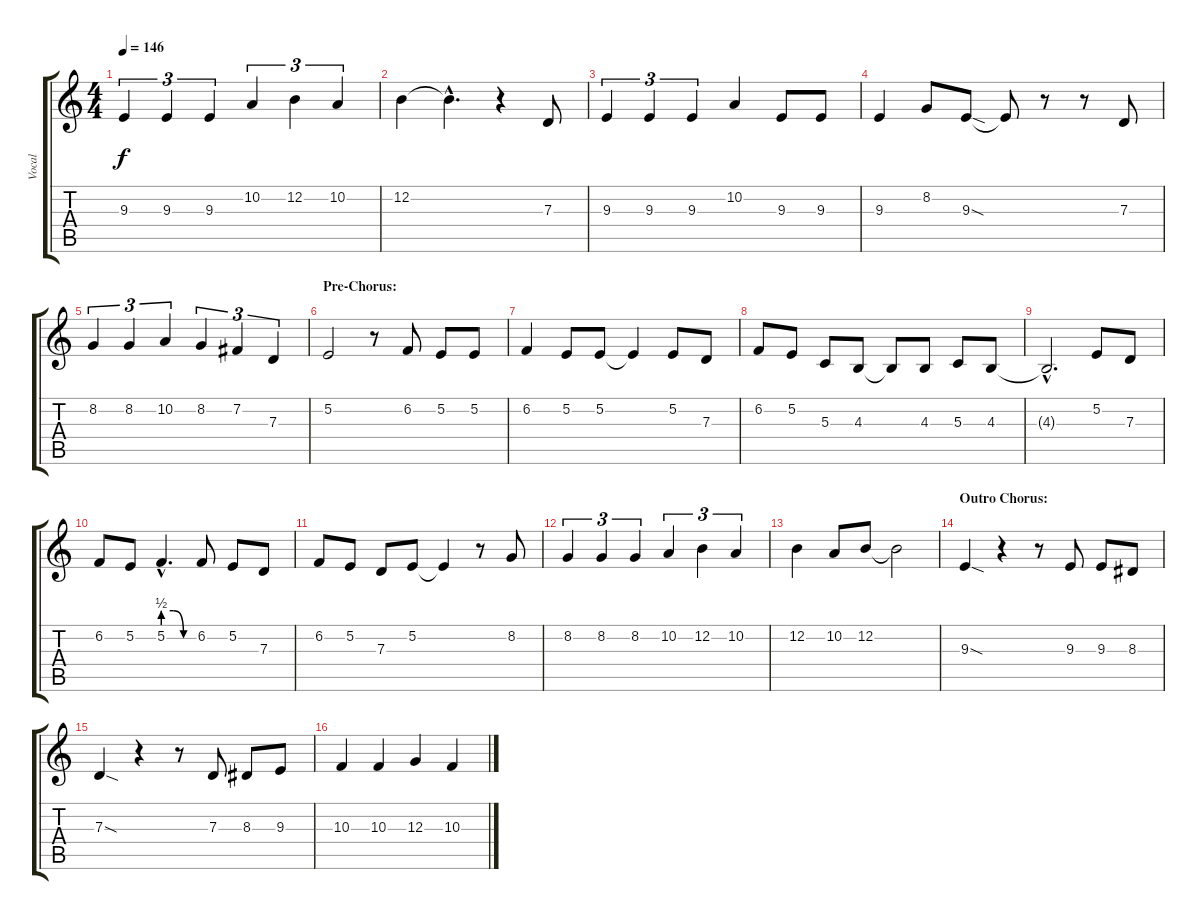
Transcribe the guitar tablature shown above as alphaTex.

\track ("Vocal" "Vocal") {instrument oboe}
\staff {score tabs}
\tuning (E4 B3 G3 D3 A2 E2) {hide}
\ts (4 4)
\tempo 146
\clef g2
\ks c
9.3.4{tu (3 2) dy f} 9.3.4{tu (3 2)} 9.3.4{tu (3 2)} 10.2.4{tu (3 2)} 12.2.4{tu (3 2)} 10.2.4{tu (3 2)} |
12.2.4 12.2{hac t}.4{d} r.4 7.3.8 |
9.3.4{tu (3 2)} 9.3.4{tu (3 2)} 9.3.4{tu (3 2)} 10.2.4 9.3.8 9.3.8 |
9.3.4 8.2.8 9.3{sod}.8 9.3{t}.8 r.8 r.8 7.3.8 |
8.2.4{tu (3 2)} 8.2.4{tu (3 2)} 10.2.4{tu (3 2)} 8.2.4{tu (3 2)} 7.2.4{tu (3 2)} 7.3.4{tu (3 2)} |
\section ("" "Pre-Chorus:")
5.2.2 r.8 6.2.8 5.2.8 5.2.8 |
6.2.4 5.2.8 5.2.8 5.2{t}.4 5.2.8 7.3.8 |
6.2.8 5.2.8 5.3.8 4.3.8 4.3{t}.8 4.3.8 5.3.8 4.3.8 |
4.3{hac t}.2{d} 5.2.8 7.3.8 |
6.2.8 5.2.8 5.2{be (custom 0 2 20 2 40 0 60 0) hac}.4{d} 6.2.8 5.2.8 7.3.8 |
6.2.8 5.2.8 7.3.8 5.2.8 5.2{t}.4 r.8 8.2.8 |
8.2.4{tu (3 2)} 8.2.4{tu (3 2)} 8.2.4{tu (3 2)} 10.2.4{tu (3 2)} 12.2.4{tu (3 2)} 10.2.4{tu (3 2)} |
12.2.4 10.2.8 12.2.8 12.2{t}.2 |
\section ("" "Outro Chorus:")
9.3{sod}.4 r.4 r.8 9.3.8 9.3.8 8.3.8 |
7.3{sod}.4 r.4 r.8 7.3.8 8.3.8 9.3.8 |
10.3.4 10.3.4 12.3.4 10.3.4
